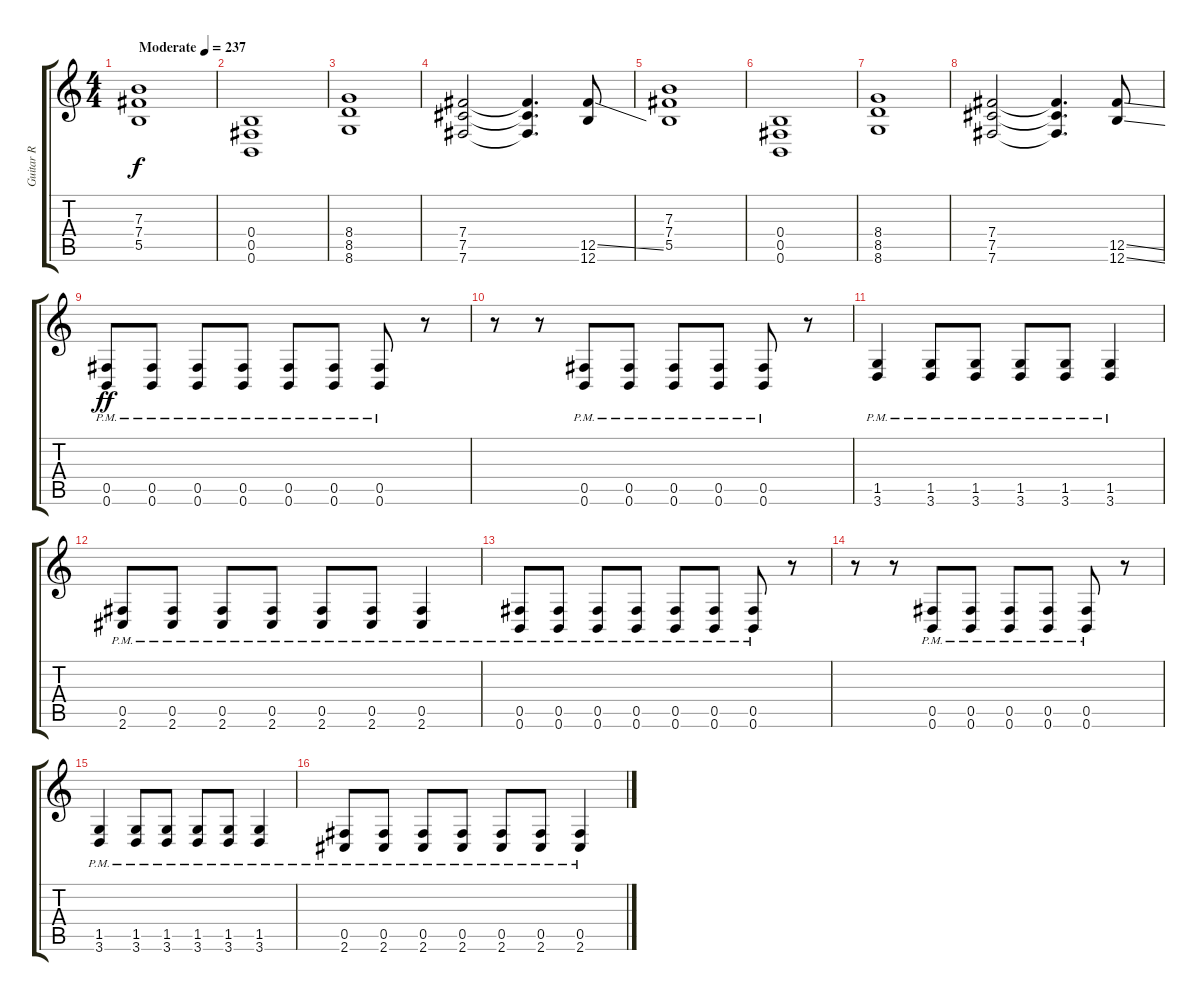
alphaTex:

\track ("Guitar R" "Guitar R") {instrument distortionguitar}
\staff {score tabs}
\tuning (Db4 Ab3 E3 B2 Gb2 B1) {hide}
\ts (4 4)
\tempo (237 "Moderate")
\clef g2
\ks c
(7.3 7.4 5.5).1{dy f instrument distortionguitar} |
(0.4 0.5 0.6).1 |
(8.4 8.5 8.6).1 |
(7.4 7.5 7.6).2 (7.4{t} 7.5{t} 7.6{t}).4{d} (12.5{ss} 12.6).8 |
(7.3 7.4 5.5).1 |
(0.4 0.5 0.6).1 |
(8.4 8.5 8.6).1 |
(7.4 7.5 7.6).2 (7.4{t} 7.5{t} 7.6{t}).4{d} (12.5{ss} 12.6{ss}).8 |
(0.5{pm} 0.6{pm}).8{dy ff} (0.5{pm} 0.6{pm}).8 (0.5{pm} 0.6{pm}).8 (0.5{pm} 0.6{pm}).8 (0.5{pm} 0.6{pm}).8 (0.5{pm} 0.6{pm}).8 (0.5{pm} 0.6{pm}).8 r.8 |
r.8 r.8 (0.5{pm} 0.6{pm}).8 (0.5{pm} 0.6{pm}).8 (0.5{pm} 0.6{pm}).8 (0.5{pm} 0.6{pm}).8 (0.5{pm} 0.6{pm}).8 r.8 |
(1.5{pm} 3.6{pm}).4 (1.5{pm} 3.6{pm}).8 (1.5{pm} 3.6{pm}).8 (1.5{pm} 3.6{pm}).8 (1.5{pm} 3.6{pm}).8 (1.5{pm} 3.6{pm}).4 |
(0.5{pm} 2.6{pm}).8 (0.5{pm} 2.6{pm}).8 (0.5{pm} 2.6{pm}).8 (0.5{pm} 2.6{pm}).8 (0.5{pm} 2.6{pm}).8 (0.5{pm} 2.6{pm}).8 (0.5{pm} 2.6{pm}).4 |
(0.5{pm} 0.6{pm}).8 (0.5{pm} 0.6{pm}).8 (0.5{pm} 0.6{pm}).8 (0.5{pm} 0.6{pm}).8 (0.5{pm} 0.6{pm}).8 (0.5{pm} 0.6{pm}).8 (0.5{pm} 0.6{pm}).8 r.8 |
r.8 r.8 (0.5{pm} 0.6{pm}).8 (0.5{pm} 0.6{pm}).8 (0.5{pm} 0.6{pm}).8 (0.5{pm} 0.6{pm}).8 (0.5{pm} 0.6{pm}).8 r.8 |
(1.5{pm} 3.6{pm}).4 (1.5{pm} 3.6{pm}).8 (1.5{pm} 3.6{pm}).8 (1.5{pm} 3.6{pm}).8 (1.5{pm} 3.6{pm}).8 (1.5{pm} 3.6{pm}).4 |
(0.5{pm} 2.6{pm}).8 (0.5{pm} 2.6{pm}).8 (0.5{pm} 2.6{pm}).8 (0.5{pm} 2.6{pm}).8 (0.5{pm} 2.6{pm}).8 (0.5{pm} 2.6{pm}).8 (0.5{pm} 2.6{pm}).4
